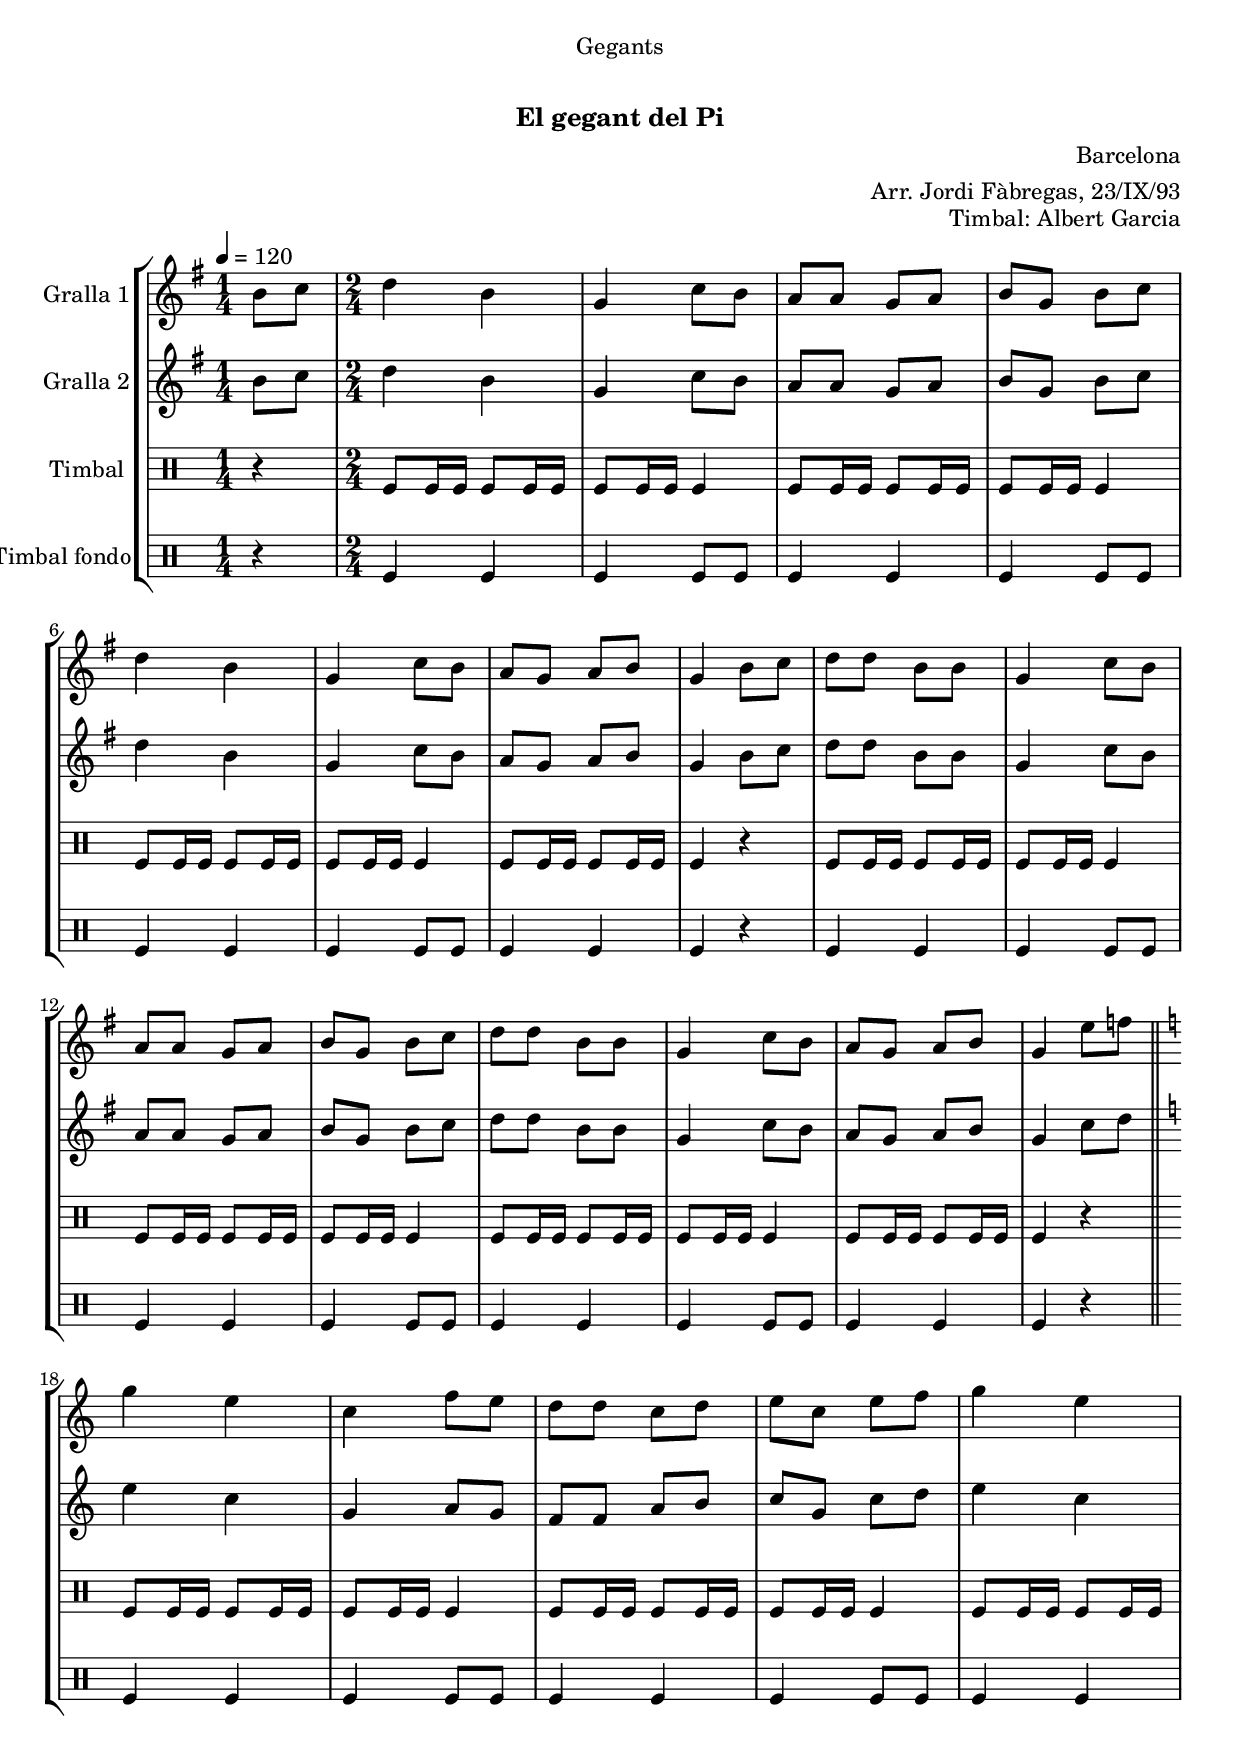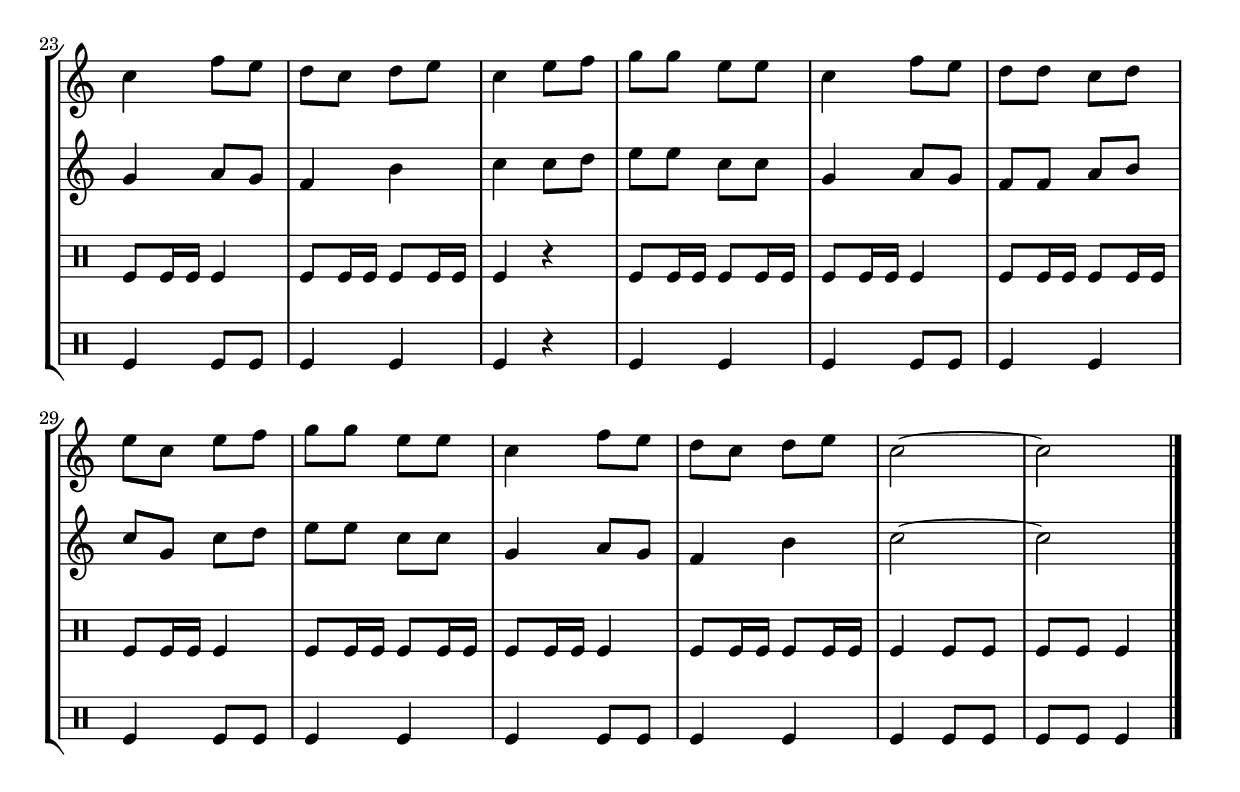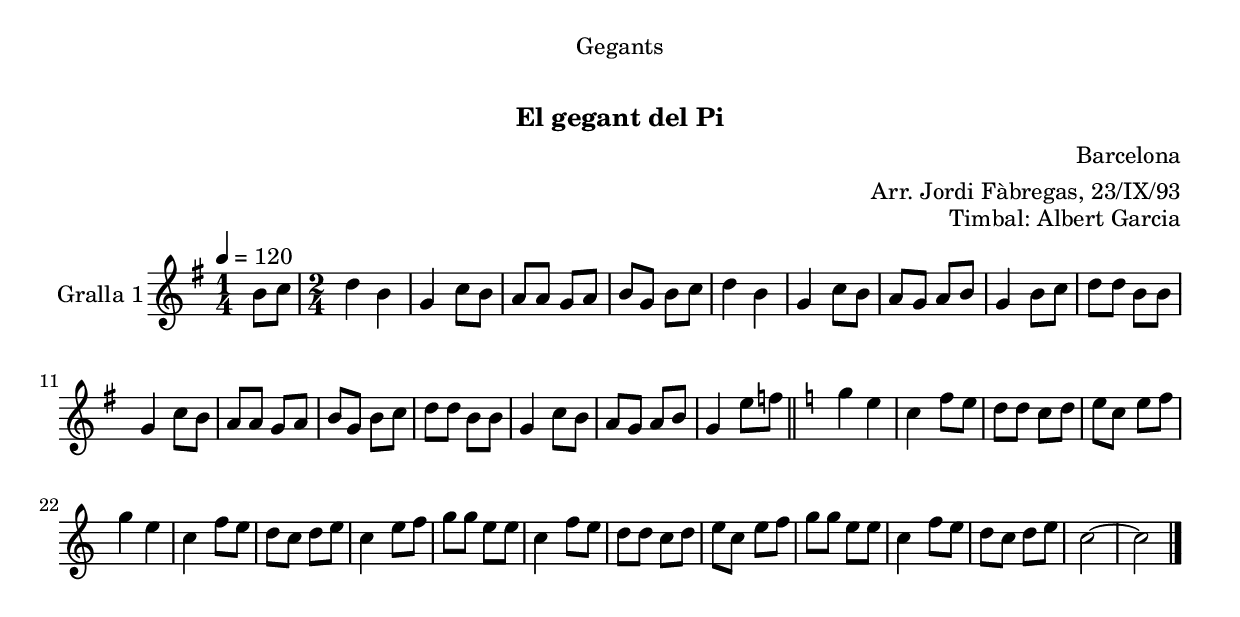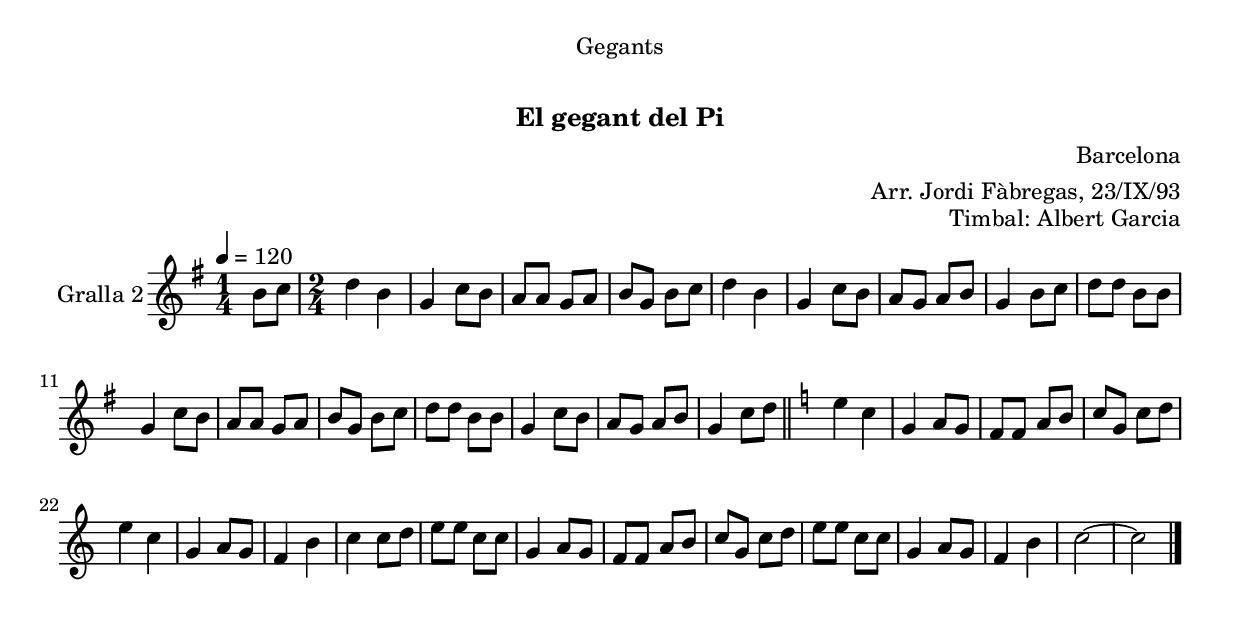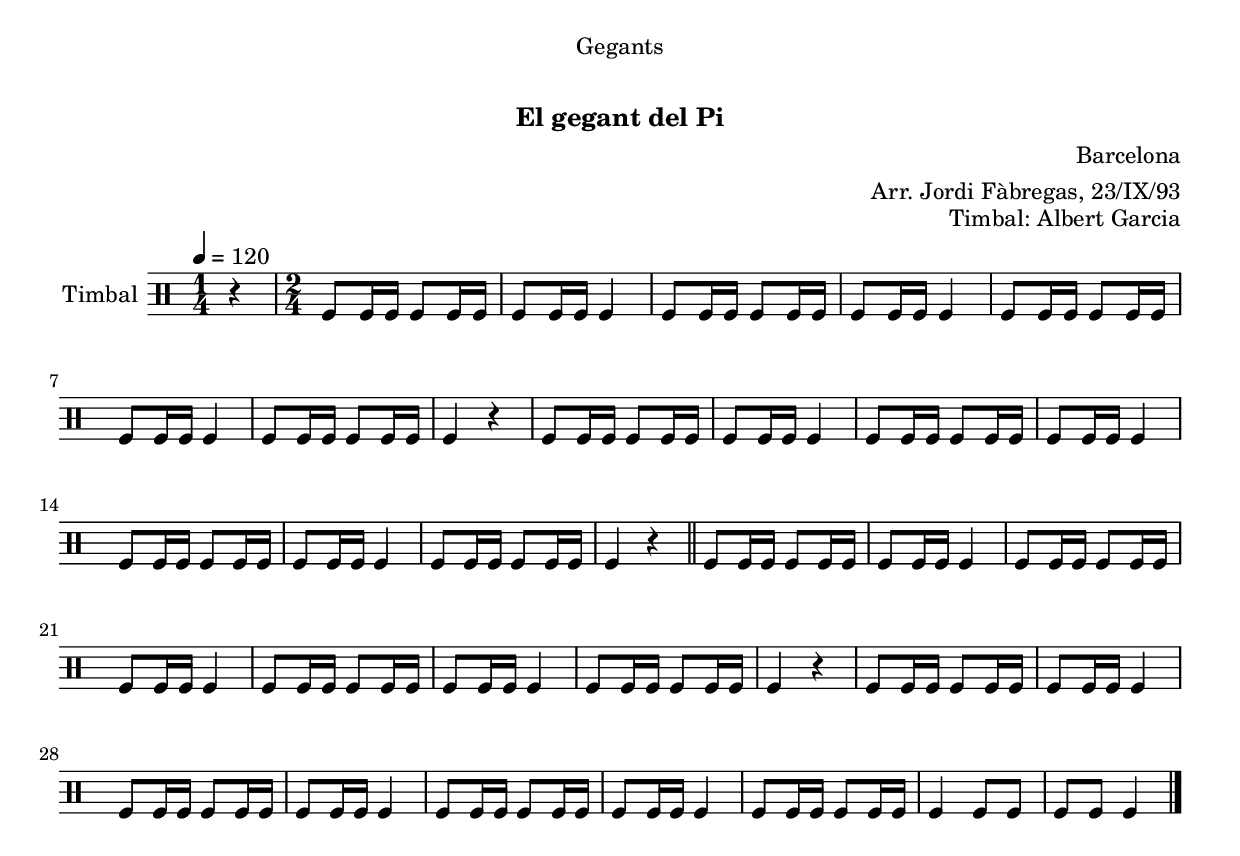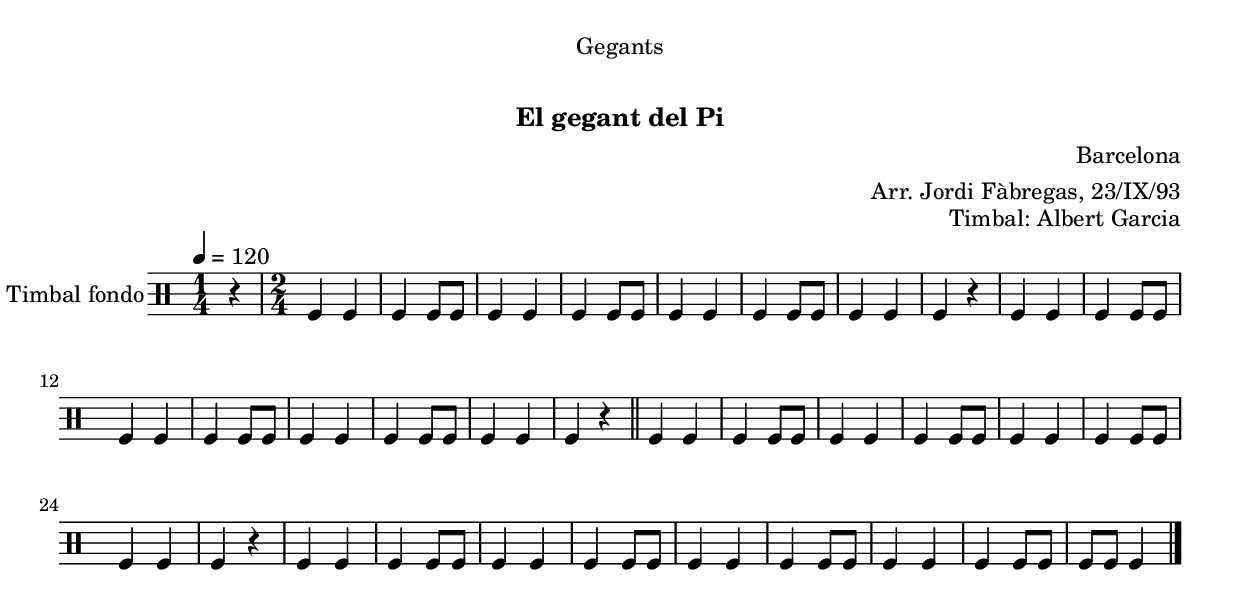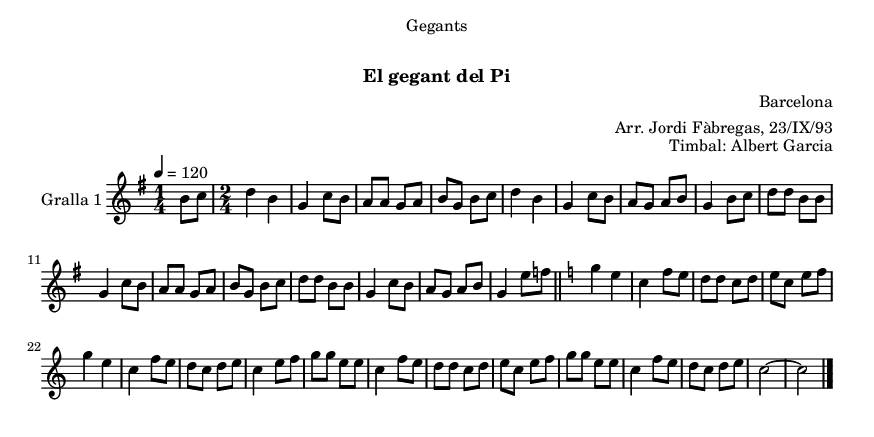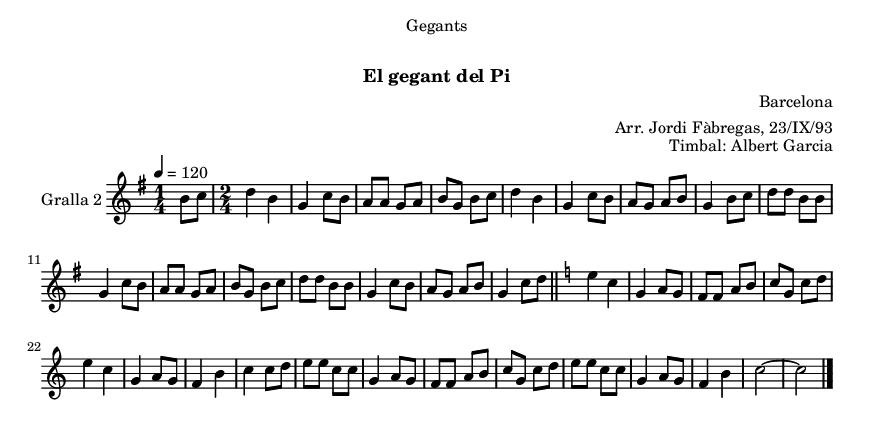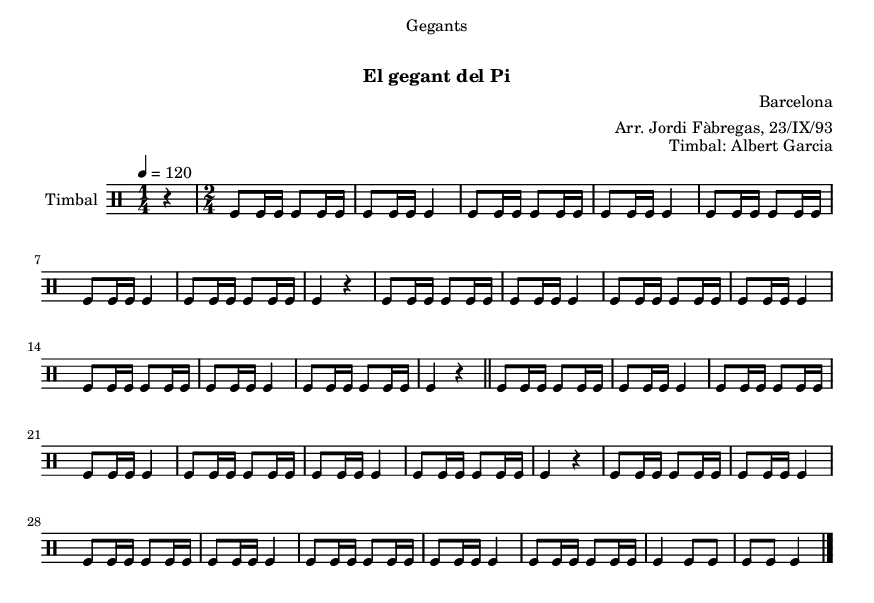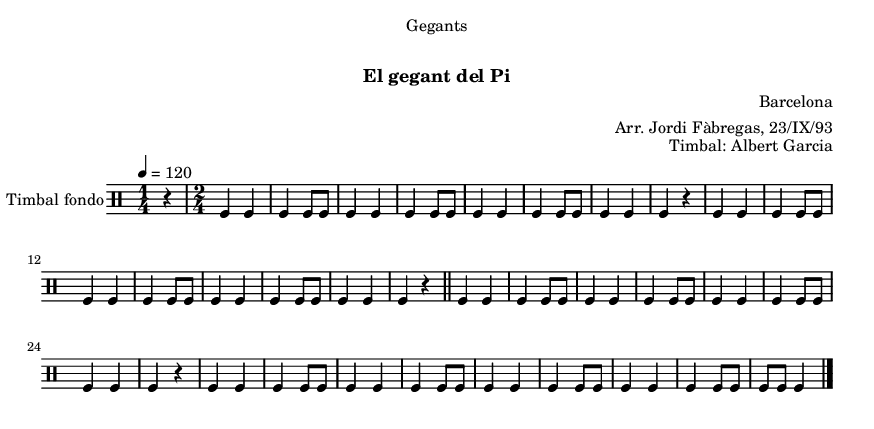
\version "2.16.0"

\header {
  dedication="Gegants"
  title="   "
  subtitle="El gegant del Pi"
  subsubtitle=""
  poet=""
  meter=""
  piece=""
  composer="Barcelona"
  arranger="Arr. Jordi Fàbregas, 23/IX/93"
  opus="Timbal: Albert Garcia"
  instrument=""
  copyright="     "
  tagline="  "
}

liniaroAa =
\relative b'
{
  \tempo 4=120
  \clef treble
  \key g \major
  \time 1/4
  b8 c  |
  \time 2/4   d4 b  |
  g4 c8 b  |
  a8 a g a  |
  %05
  b8 g b c  |
  d4 b  |
  g4 c8 b  |
  a8 g a b  |
  g4 b8 c  |
  %10
  d8 d b b  |
  g4 c8 b  |
  a8 a g a  |
  b8 g b c  |
  d8 d b b  |
  %15
  g4 c8 b  |
  a8 g a b  |
  g4 e'8 f  \bar "||"
  \key c \major   g4 e  |
  c4 f8 e  |
  %20
  d8 d c d  |
  e8 c e f  |
  g4 e  |
  c4 f8 e  |
  d8 c d e  |
  %25
  c4 e8 f  |
  g8 g e e  |
  c4 f8 e  |
  d8 d c d  |
  e8 c e f  |
  %30
  g8 g e e  |
  c4 f8 e  |
  d8 c d e  |
  c2 ~  |
  c2  \bar "|."
}

liniaroAb =
\relative b'
{
  \tempo 4=120
  \clef treble
  \key g \major
  \time 1/4
  b8 c  |
  \time 2/4   d4 b  |
  g4 c8 b  |
  a8 a g a  |
  %05
  b8 g b c  |
  d4 b  |
  g4 c8 b  |
  a8 g a b  |
  g4 b8 c  |
  %10
  d8 d b b  |
  g4 c8 b  |
  a8 a g a  |
  b8 g b c  |
  d8 d b b  |
  %15
  g4 c8 b  |
  a8 g a b  |
  g4 c8 d  \bar "||"
  \key c \major   e4 c  |
  g4 a8 g  |
  %20
  f8 f a b  |
  c8 g c d  |
  e4 c  |
  g4 a8 g  |
  f4 b  |
  %25
  c4 c8 d  |
  e8 e c c  |
  g4 a8 g  |
  f8 f a b  |
  c8 g c d  |
  %30
  e8 e c c  |
  g4 a8 g  |
  f4 b  |
  c2 ~  |
  c2  \bar "|."
}

liniaroAc =
\drummode
{
  \tempo 4=120
  \time 1/4
  r4  |
  \time 2/4   tomfl8 tomfl16 tomfl tomfl8 tomfl16 tomfl  |
  tomfl8 tomfl16 tomfl tomfl4  |
  tomfl8 tomfl16 tomfl tomfl8 tomfl16 tomfl  |
  %05
  tomfl8 tomfl16 tomfl tomfl4  |
  tomfl8 tomfl16 tomfl tomfl8 tomfl16 tomfl  |
  tomfl8 tomfl16 tomfl tomfl4  |
  tomfl8 tomfl16 tomfl tomfl8 tomfl16 tomfl  |
  tomfl4 r  |
  %10
  tomfl8 tomfl16 tomfl tomfl8 tomfl16 tomfl  |
  tomfl8 tomfl16 tomfl tomfl4  |
  tomfl8 tomfl16 tomfl tomfl8 tomfl16 tomfl  |
  tomfl8 tomfl16 tomfl tomfl4  |
  tomfl8 tomfl16 tomfl tomfl8 tomfl16 tomfl  |
  %15
  tomfl8 tomfl16 tomfl tomfl4  |
  tomfl8 tomfl16 tomfl tomfl8 tomfl16 tomfl  |
  tomfl4 r  \bar "||"
  tomfl8 tomfl16 tomfl tomfl8 tomfl16 tomfl  |
  tomfl8 tomfl16 tomfl tomfl4  |
  %20
  tomfl8 tomfl16 tomfl tomfl8 tomfl16 tomfl  |
  tomfl8 tomfl16 tomfl tomfl4  |
  tomfl8 tomfl16 tomfl tomfl8 tomfl16 tomfl  |
  tomfl8 tomfl16 tomfl tomfl4  |
  tomfl8 tomfl16 tomfl tomfl8 tomfl16 tomfl  |
  %25
  tomfl4 r  |
  tomfl8 tomfl16 tomfl tomfl8 tomfl16 tomfl  |
  tomfl8 tomfl16 tomfl tomfl4  |
  tomfl8 tomfl16 tomfl tomfl8 tomfl16 tomfl  |
  tomfl8 tomfl16 tomfl tomfl4  |
  %30
  tomfl8 tomfl16 tomfl tomfl8 tomfl16 tomfl  |
  tomfl8 tomfl16 tomfl tomfl4  |
  tomfl8 tomfl16 tomfl tomfl8 tomfl16 tomfl  |
  tomfl4 tomfl8 tomfl  |
  tomfl8 tomfl tomfl4  \bar "|."
}

liniaroAd =
\drummode
{
  \tempo 4=120
  \time 1/4
  r4  |
  \time 2/4   tomfl4 tomfl  |
  tomfl4 tomfl8 tomfl  |
  tomfl4 tomfl  |
  %05
  tomfl4 tomfl8 tomfl  |
  tomfl4 tomfl  |
  tomfl4 tomfl8 tomfl  |
  tomfl4 tomfl  |
  tomfl4 r  |
  %10
  tomfl4 tomfl  |
  tomfl4 tomfl8 tomfl  |
  tomfl4 tomfl  |
  tomfl4 tomfl8 tomfl  |
  tomfl4 tomfl  |
  %15
  tomfl4 tomfl8 tomfl  |
  tomfl4 tomfl  |
  tomfl4 r  \bar "||"
  tomfl4 tomfl  |
  tomfl4 tomfl8 tomfl  |
  %20
  tomfl4 tomfl  |
  tomfl4 tomfl8 tomfl  |
  tomfl4 tomfl  |
  tomfl4 tomfl8 tomfl  |
  tomfl4 tomfl  |
  %25
  tomfl4 r  |
  tomfl4 tomfl  |
  tomfl4 tomfl8 tomfl  |
  tomfl4 tomfl  |
  tomfl4 tomfl8 tomfl  |
  %30
  tomfl4 tomfl  |
  tomfl4 tomfl8 tomfl  |
  tomfl4 tomfl  |
  tomfl4 tomfl8 tomfl  |
  tomfl8 tomfl tomfl4  \bar "|."
}

\book {

\paper {
  print-page-number = false
}

\bookpart {
  \score {
    \new StaffGroup {
      \override Score.RehearsalMark #'self-alignment-X = #LEFT
      <<
        \new Staff \with {instrumentName = #"Gralla 1" } \liniaroAa
        \new Staff \with {instrumentName = #"Gralla 2" } \liniaroAb
        \new DrumStaff \with {instrumentName = #"Timbal" } \liniaroAc
        \new DrumStaff \with {instrumentName = #"Timbal fondo" } \liniaroAd
      >>
    }
    \layout {}
  }\score { \unfoldRepeats
    \new StaffGroup {
      \override Score.RehearsalMark #'self-alignment-X = #LEFT
      <<
        \new Staff \with {instrumentName = #"Gralla 1" } \liniaroAa
        \new Staff \with {instrumentName = #"Gralla 2" } \liniaroAb
        \new DrumStaff \with {instrumentName = #"Timbal" } \liniaroAc
        \new DrumStaff \with {instrumentName = #"Timbal fondo" } \liniaroAd
      >>
    }
    \midi {}
  }
}

\bookpart {
  \header {}
  \score {
    \new StaffGroup {
      \override Score.RehearsalMark #'self-alignment-X = #LEFT
      <<
        \new Staff \with {instrumentName = #"Gralla 1" } \liniaroAa
      >>
    }
    \layout {}
  }\score { \unfoldRepeats
    \new StaffGroup {
      \override Score.RehearsalMark #'self-alignment-X = #LEFT
      <<
        \new Staff \with {instrumentName = #"Gralla 1" } \liniaroAa
      >>
    }
    \midi {}
  }
}

\bookpart {
  \header {}
  \score {
    \new StaffGroup {
      \override Score.RehearsalMark #'self-alignment-X = #LEFT
      <<
        \new Staff \with {instrumentName = #"Gralla 2" } \liniaroAb
      >>
    }
    \layout {}
  }\score { \unfoldRepeats
    \new StaffGroup {
      \override Score.RehearsalMark #'self-alignment-X = #LEFT
      <<
        \new Staff \with {instrumentName = #"Gralla 2" } \liniaroAb
      >>
    }
    \midi {}
  }
}

\bookpart {
  \header {}
  \score {
    \new StaffGroup {
      \override Score.RehearsalMark #'self-alignment-X = #LEFT
      <<
        \new DrumStaff \with {instrumentName = #"Timbal" } \liniaroAc
      >>
    }
    \layout {}
  }\score { \unfoldRepeats
    \new StaffGroup {
      \override Score.RehearsalMark #'self-alignment-X = #LEFT
      <<
        \new DrumStaff \with {instrumentName = #"Timbal" } \liniaroAc
      >>
    }
    \midi {}
  }
}

\bookpart {
  \header {}
  \score {
    \new StaffGroup {
      \override Score.RehearsalMark #'self-alignment-X = #LEFT
      <<
        \new DrumStaff \with {instrumentName = #"Timbal fondo" } \liniaroAd
      >>
    }
    \layout {}
  }\score { \unfoldRepeats
    \new StaffGroup {
      \override Score.RehearsalMark #'self-alignment-X = #LEFT
      <<
        \new DrumStaff \with {instrumentName = #"Timbal fondo" } \liniaroAd
      >>
    }
    \midi {}
  }
}

}

\book {

\paper {
  print-page-number = false
  #(set-paper-size "a6landscape")
  #(layout-set-staff-size 14)
}

\bookpart {
  \header {}
  \score {
    \new StaffGroup {
      \override Score.RehearsalMark #'self-alignment-X = #LEFT
      <<
        \new Staff \with {instrumentName = #"Gralla 1" } \liniaroAa
      >>
    }
    \layout {}
  }
}

\bookpart {
  \header {}
  \score {
    \new StaffGroup {
      \override Score.RehearsalMark #'self-alignment-X = #LEFT
      <<
        \new Staff \with {instrumentName = #"Gralla 2" } \liniaroAb
      >>
    }
    \layout {}
  }
}

\bookpart {
  \header {}
  \score {
    \new StaffGroup {
      \override Score.RehearsalMark #'self-alignment-X = #LEFT
      <<
        \new DrumStaff \with {instrumentName = #"Timbal" } \liniaroAc
      >>
    }
    \layout {}
  }
}

\bookpart {
  \header {}
  \score {
    \new StaffGroup {
      \override Score.RehearsalMark #'self-alignment-X = #LEFT
      <<
        \new DrumStaff \with {instrumentName = #"Timbal fondo" } \liniaroAd
      >>
    }
    \layout {}
  }
}

}

